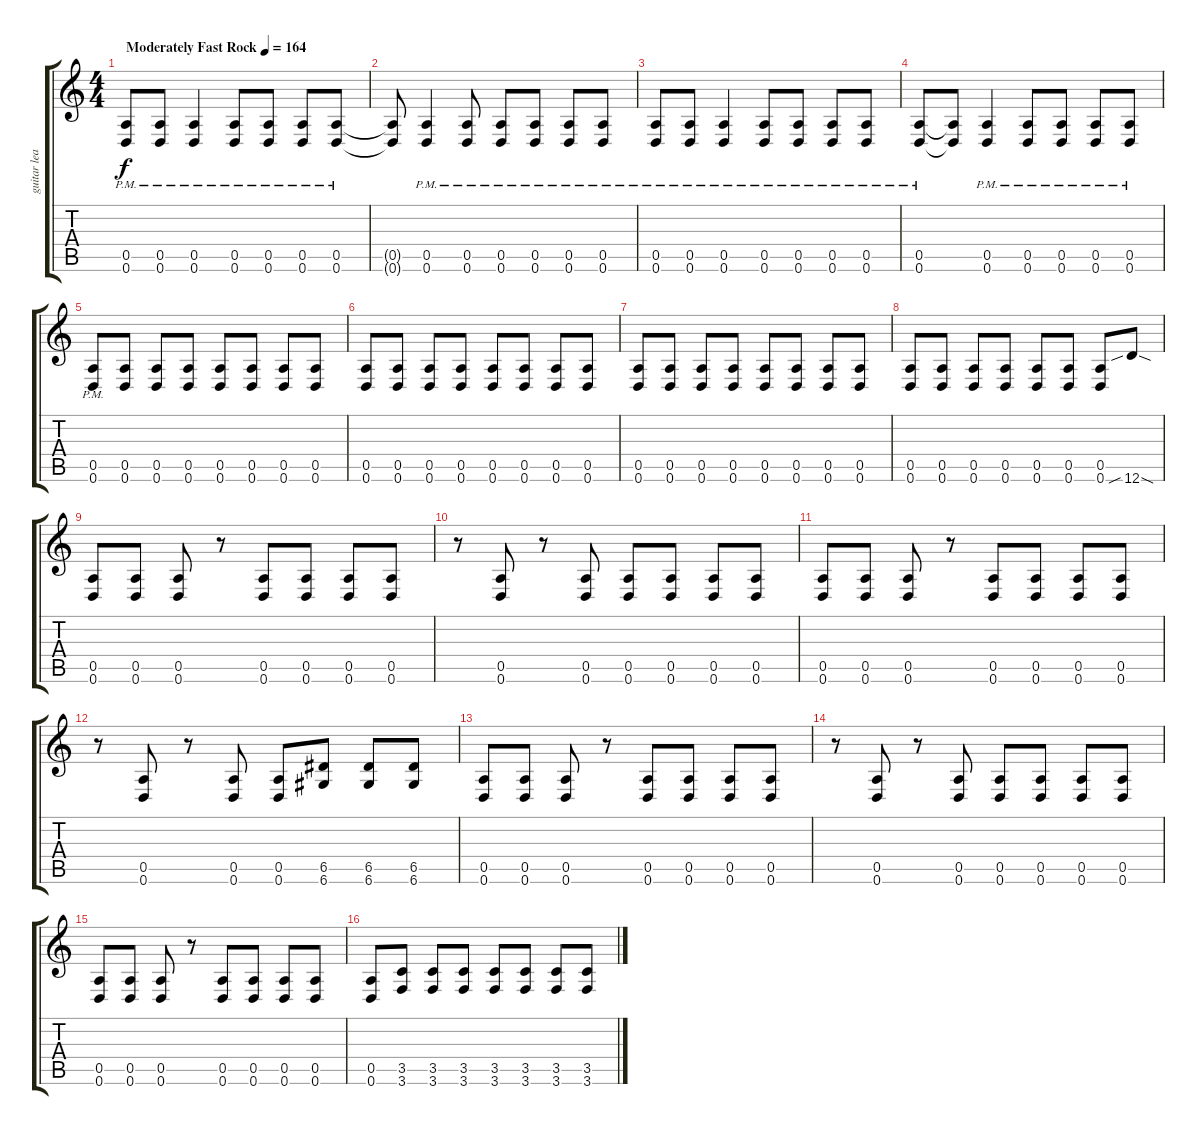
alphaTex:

\track ("guitar lead" "guitar lea") {instrument distortionguitar}
\staff {score tabs}
\tuning (E4 B3 G3 D3 A2 D2) {hide}
\ts (4 4)
\tempo (164 "Moderately Fast Rock")
\clef g2
\ks c
(0.5{pm} 0.6{pm}).8{dy f instrument distortionguitar} (0.5{pm} 0.6{pm}).8 (0.5{pm} 0.6{pm}).4 (0.5{pm} 0.6{pm}).8 (0.5{pm} 0.6{pm}).8 (0.5{pm} 0.6{pm}).8 (0.5{pm} 0.6{pm}).8 |
(0.5{t} 0.6{t}).8 (0.5{pm} 0.6{pm}).4 (0.5{pm} 0.6{pm}).8 (0.5{pm} 0.6{pm}).8 (0.5{pm} 0.6{pm}).8 (0.5{pm} 0.6{pm}).8 (0.5{pm} 0.6{pm}).8 |
(0.5{pm} 0.6{pm}).8 (0.5{pm} 0.6{pm}).8 (0.5{pm} 0.6{pm}).4 (0.5{pm} 0.6{pm}).8 (0.5{pm} 0.6{pm}).8 (0.5{pm} 0.6{pm}).8 (0.5{pm} 0.6{pm}).8 |
(0.5{pm} 0.6{pm}).8 (0.5{t} 0.6{t}).8 (0.5{pm} 0.6{pm}).4 (0.5{pm} 0.6{pm}).8 (0.5{pm} 0.6{pm}).8 (0.5{pm} 0.6{pm}).8 (0.5{pm} 0.6{pm}).8 |
(0.5 0.6{pm}).8 (0.5 0.6).8 (0.5 0.6).8 (0.5 0.6).8 (0.5 0.6).8 (0.5 0.6).8 (0.5 0.6).8 (0.5 0.6).8 |
(0.5 0.6).8 (0.5 0.6).8 (0.5 0.6).8 (0.5 0.6).8 (0.5 0.6).8 (0.5 0.6).8 (0.5 0.6).8 (0.5 0.6).8 |
(0.5 0.6).8 (0.5 0.6).8 (0.5 0.6).8 (0.5 0.6).8 (0.5 0.6).8 (0.5 0.6).8 (0.5 0.6).8 (0.5 0.6).8 |
(0.5 0.6).8 (0.5 0.6).8 (0.5 0.6).8 (0.5 0.6).8 (0.5 0.6).8 (0.5 0.6).8 (0.5 0.6).8 12.6{sib sod}.8 |
(0.5 0.6).8 (0.5 0.6).8 (0.5 0.6).8 r.8 (0.5 0.6).8 (0.5 0.6).8 (0.5 0.6).8 (0.5 0.6).8 |
r.8 (0.5 0.6).8 r.8 (0.5 0.6).8 (0.5 0.6).8 (0.5 0.6).8 (0.5 0.6).8 (0.5 0.6).8 |
(0.5 0.6).8 (0.5 0.6).8 (0.5 0.6).8 r.8 (0.5 0.6).8 (0.5 0.6).8 (0.5 0.6).8 (0.5 0.6).8 |
r.8 (0.5 0.6).8 r.8 (0.5 0.6).8 (0.5 0.6).8 (6.5 6.6).8 (6.5 6.6).8 (6.5 6.6).8 |
(0.5 0.6).8 (0.5 0.6).8 (0.5 0.6).8 r.8 (0.5 0.6).8 (0.5 0.6).8 (0.5 0.6).8 (0.5 0.6).8 |
r.8 (0.5 0.6).8 r.8 (0.5 0.6).8 (0.5 0.6).8 (0.5 0.6).8 (0.5 0.6).8 (0.5 0.6).8 |
(0.5 0.6).8 (0.5 0.6).8 (0.5 0.6).8 r.8 (0.5 0.6).8 (0.5 0.6).8 (0.5 0.6).8 (0.5 0.6).8 |
(0.5 0.6).8 (3.5 3.6).8 (3.5 3.6).8 (3.5 3.6).8 (3.5 3.6).8 (3.5 3.6).8 (3.5 3.6).8 (3.5 3.6).8
